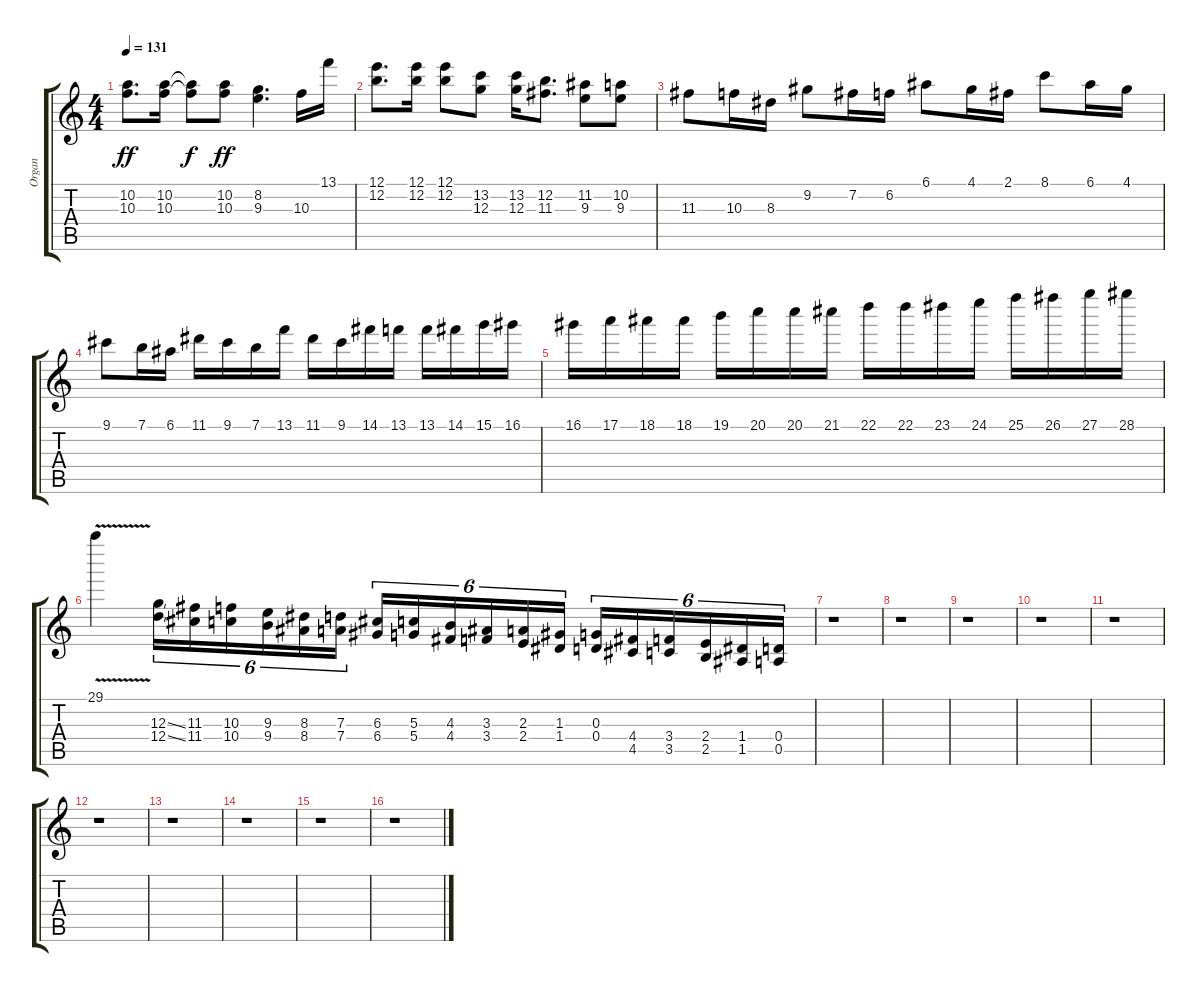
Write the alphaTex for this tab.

\track ("Organ" "Organ") {instrument rockorgan}
\staff {score tabs}
\tuning (E5 B4 G4 D4 A3 E3) {hide}
\ts (4 4)
\tempo 131
\clef g2
\ks c
(10.2 10.3).8{d dy ff volume 16} (10.2 10.3).16 (10.2{t} 10.3{t}).8{dy f} (10.2 10.3).8{dy ff} (8.2 9.3).4{d} 10.3.16 13.1.16 |
(12.1 12.2).8{d} (12.1 12.2).16 (12.1 12.2).8 (13.2 12.3).8 (13.2 12.3).16 (12.2 11.3).8{d} (11.2 9.3).8 (10.2 9.3).8 |
11.3.8{volume 16} 10.3.16 8.3.16 9.2.8 7.2.16 6.2.16 6.1.8 4.1.16 2.1.16 8.1.8 6.1.16 4.1.16 |
9.1.8 7.1.16 6.1.16 11.1.16 9.1.16 7.1.16 13.1.16 11.1.16 9.1.16 14.1.16 13.1.16 13.1.16 14.1.16 15.1.16 16.1.16 |
16.1.16{volume 16} 17.1.16 18.1.16 18.1.16 19.1.16 20.1.16 20.1.16 21.1.16 22.1.16 22.1.16 23.1.16 24.1.16 25.1.16 26.1.16 27.1.16 28.1.16 |
29.1{v}.4 (12.3{ss} 12.4{ss}).16{tu (6 4)} (11.3 11.4).16{tu (6 4)} (10.3 10.4).16{tu (6 4)} (9.3 9.4).16{tu (6 4)} (8.3 8.4).16{tu (6 4)} (7.3 7.4).16{tu (6 4)} (6.3 6.4).16{tu (6 4)} (5.3 5.4).16{tu (6 4)} (4.3 4.4).16{tu (6 4)} (3.3 3.4).16{tu (6 4)} (2.3 2.4).16{tu (6 4)} (1.3 1.4).16{tu (6 4)} (0.3 0.4).16{tu (6 4)} (4.4 4.5).16{tu (6 4)} (3.4 3.5).16{tu (6 4)} (2.4 2.5).16{tu (6 4)} (1.4 1.5).16{tu (6 4)} (0.4 0.5).16{tu (6 4)} |
r.1 |
r.1 |
r.1 |
r.1 |
r.1 |
r.1 |
r.1 |
r.1 |
r.1 |
r.1
